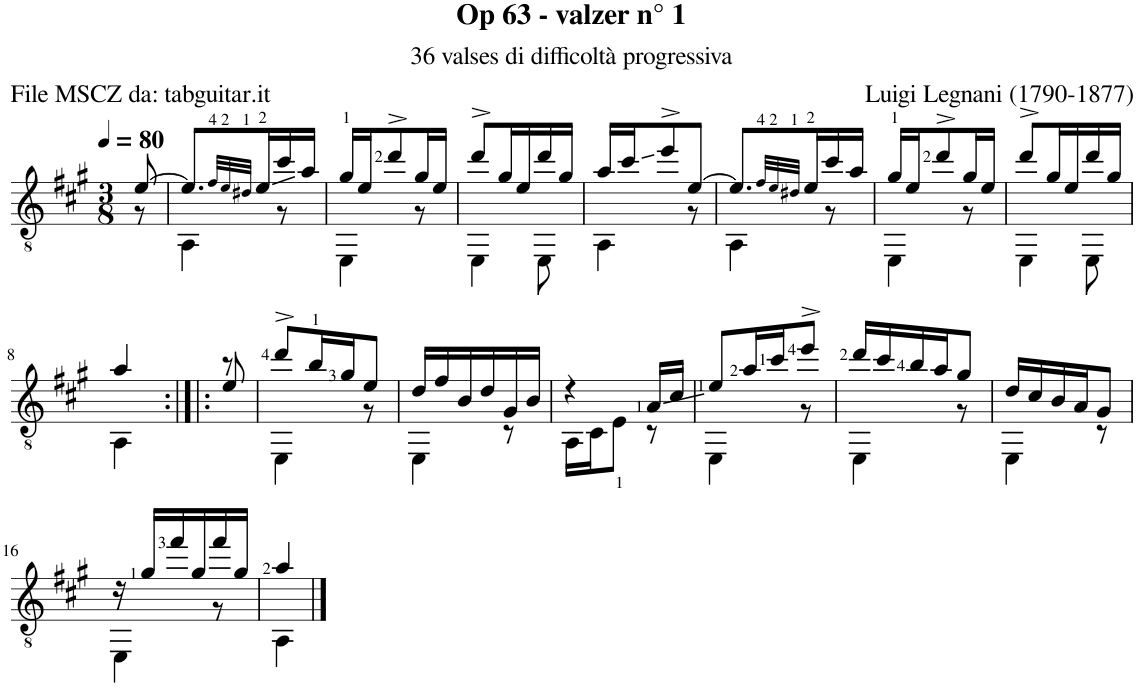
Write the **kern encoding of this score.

**kern
*part1
*staff1
*I"Guitar
*I'Guit.
*clefGv2
*k[f#c#g#]
*M3/8
*MM80
=
*^
[8e/	8r
=1	=1
8.e/L]	4AA\
32qf#/LLL	.
32qe/	.
32qd#X/JJJ	.
16e/L	.
16cc#/	8r
16a/JJ	.
=2	=2
16g#/LL	4EE\
16e/J	.
8dd^/	.
16g#/L	8r
16e/JJ	.
=3	=3
8dd^/L	4EE\
16g#/L	.
16e/	.
16dd/	8EE\
16g#/JJ	.
=4	=4
16a/LL	4AA\
16cc#/J	.
8ee^/	.
[8e/J	8r
=5	=5
8.e/L]	4AA\
32qf#/LLL	.
32qe/	.
32qd#X/JJJ	.
16e/L	.
16cc#/	8r
16a/JJ	.
=6	=6
16g#/LL	4EE\
16e/J	.
8dd^/	.
16g#/L	8r
16e/JJ	.
=7	=7
8dd^/L	4EE\
16g#/L	.
16e/	.
16dd/	8EE\
16g#/JJ	.
!!LO:LB:g=z	!!
=8	=8
4a/	4AA\
=9:|!|:	=9:|!|:
8r	8e/
=10	=10
8dd^/L	4EE\
16b/L	.
16g#/J	.
8e/J	8r
=11	=11
16d/LL	4EE\
16f#/	.
16B/	.
16d/	.
16G#/	8r
16B/JJ	.
=12	=12
4r	16AA\LL
.	16C#\J
.	8E\J
16A/LL	8r
16c#/JJ	.
=13	=13
8e/L	4EE\
16a/L	.
16cc#/J	.
8ee^/J	8r
=14	=14
16dd/LL	4EE\
16cc#/	.
16b/	.
16a/J	.
8g#/J	8r
=15	=15
16d/LL	4EE\
16c#/	.
16B/	.
16A/J	.
8G#/J	8r
!!LO:LB:g=z	!!
=16	=16
16r	4EE\
16g#/LL	.
16ff#/	.
16g#/	.
16ff#/	8r
16g#/JJ	.
=17	=17
4a/	4AA\
*v	*v
==
*-
